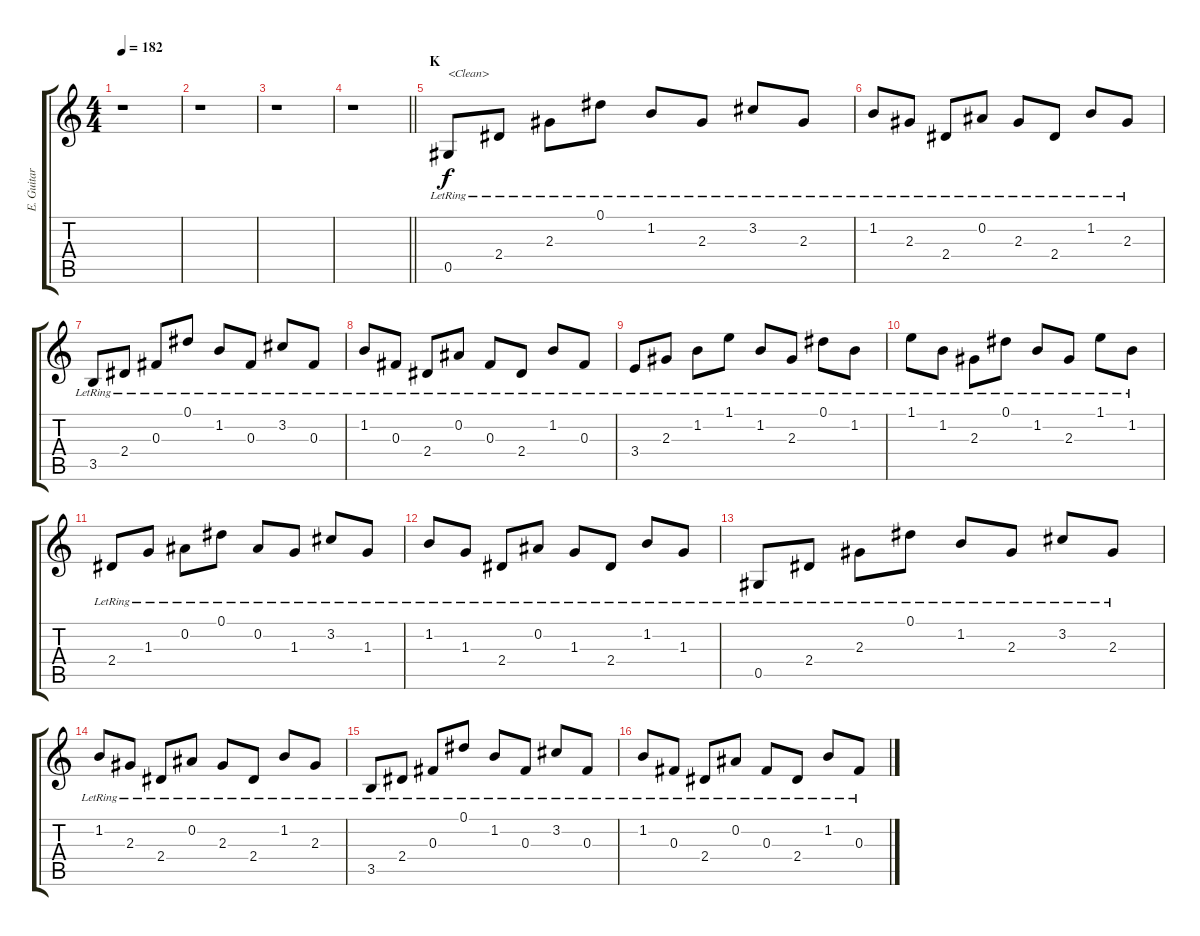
\track ("E. Guitar IV" "E. Guitar ") {instrument overdrivenguitar}
\staff {score tabs}
\tuning (Eb4 Bb3 Gb3 Db3 Ab2 Eb2) {hide}
\ts (4 4)
\tempo 182
\clef g2
\ks c
r.1{dy f} |
r.1 |
r.1 |
\barLineRight lightlight
r.1 |
\section ("" "K")
0.5{lr}.8{txt "<Clean>" instrument electricguitarclean} 2.4{lr}.8 2.3{lr}.8 0.1{lr}.8 1.2{lr}.8 2.3{lr}.8 3.2{lr}.8 2.3{lr}.8 |
1.2{lr}.8 2.3{lr}.8 2.4{lr}.8 0.2{lr}.8 2.3{lr}.8 2.4{lr}.8 1.2{lr}.8 2.3{lr}.8 |
3.5{lr}.8 2.4{lr}.8 0.3{lr}.8 0.1{lr}.8 1.2{lr}.8 0.3{lr}.8 3.2{lr}.8 0.3{lr}.8 |
1.2{lr}.8 0.3{lr}.8 2.4{lr}.8 0.2{lr}.8 0.3{lr}.8 2.4{lr}.8 1.2{lr}.8 0.3{lr}.8 |
3.4{lr}.8 2.3{lr}.8 1.2{lr}.8 1.1{lr}.8 1.2{lr}.8 2.3{lr}.8 0.1{lr}.8 1.2{lr}.8 |
1.1{lr}.8 1.2{lr}.8 2.3{lr}.8 0.1{lr}.8 1.2{lr}.8 2.3{lr}.8 1.1{lr}.8 1.2{lr}.8 |
2.4{lr}.8 1.3{lr}.8 0.2{lr}.8 0.1{lr}.8 0.2{lr}.8 1.3{lr}.8 3.2{lr}.8 1.3{lr}.8 |
1.2{lr}.8 1.3{lr}.8 2.4{lr}.8 0.2{lr}.8 1.3{lr}.8 2.4{lr}.8 1.2{lr}.8 1.3{lr}.8 |
0.5{lr}.8 2.4{lr}.8 2.3{lr}.8 0.1{lr}.8 1.2{lr}.8 2.3{lr}.8 3.2{lr}.8 2.3{lr}.8 |
1.2{lr}.8 2.3{lr}.8 2.4{lr}.8 0.2{lr}.8 2.3{lr}.8 2.4{lr}.8 1.2{lr}.8 2.3{lr}.8 |
3.5{lr}.8 2.4{lr}.8 0.3{lr}.8 0.1{lr}.8 1.2{lr}.8 0.3{lr}.8 3.2{lr}.8 0.3{lr}.8 |
1.2{lr}.8 0.3{lr}.8 2.4{lr}.8 0.2{lr}.8 0.3{lr}.8 2.4{lr}.8 1.2{lr}.8 0.3{lr}.8
